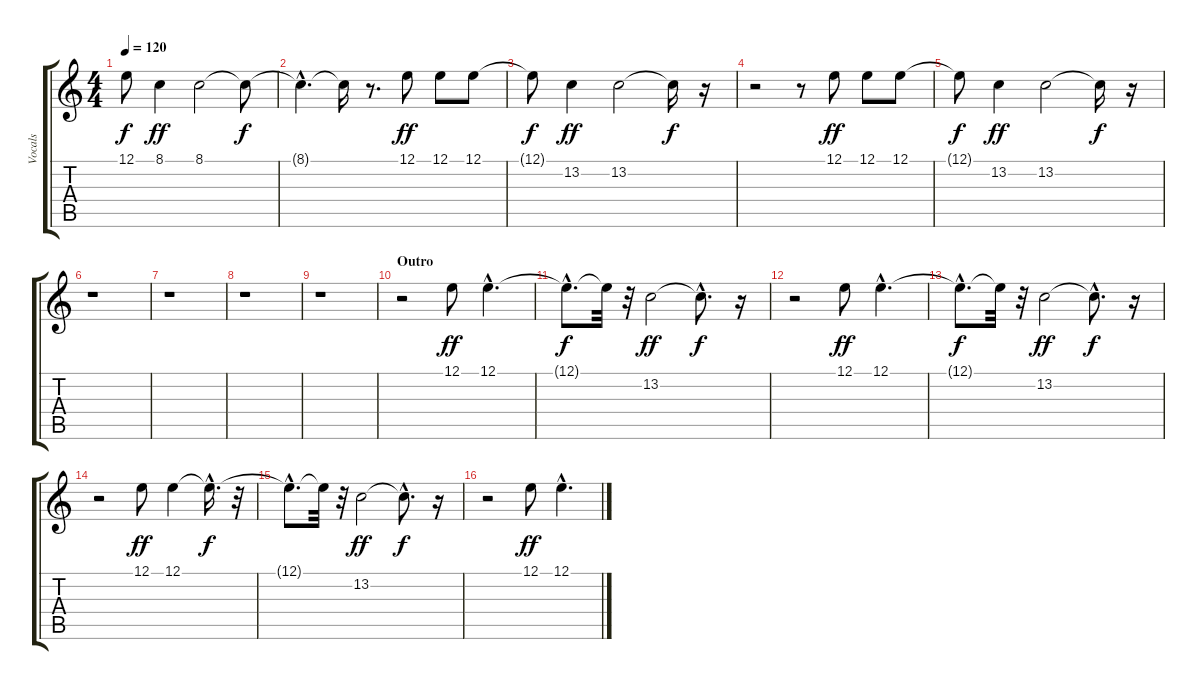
\track ("Vocals" "Vocals") {instrument flute}
\staff {score tabs}
\tuning (E4 B3 G3 D3 A2 E2) {hide}
\ts (4 4)
\tempo 120
\clef g2
\ks c
12.1{t}.8{dy f} 8.1.4{dy ff} 8.1.2 8.1{t}.8{dy f} |
8.1{hac t}.4{d} 8.1{t}.16 r.8{d} 12.1.8{dy ff} 12.1.8 12.1.8 |
12.1{t}.8{dy f} 13.2.4{dy ff} 13.2.2 13.2{t}.16{dy f} r.16 |
r.2 r.8 12.1.8{dy ff} 12.1.8 12.1.8 |
12.1{t}.8{dy f} 13.2.4{dy ff} 13.2.2 13.2{t}.16{dy f} r.16 |
r.1 |
r.1 |
r.1 |
r.1 |
\section ("" "Outro")
r.2 12.1.8{dy ff} 12.1{hac}.4{d} |
12.1{hac t}.8{d dy f} 12.1{t}.32 r.32 13.2.2{dy ff} 13.2{hac t}.8{d dy f} r.16 |
r.2 12.1.8{dy ff} 12.1{hac}.4{d} |
12.1{hac t}.8{d dy f} 12.1{t}.32 r.32 13.2.2{dy ff} 13.2{hac t}.8{d dy f} r.16 |
r.2 12.1.8{dy ff} 12.1.4 12.1{hac t}.16{d dy f} r.32 |
12.1{hac t}.8{d} 12.1{t}.32 r.32 13.2.2{dy ff} 13.2{hac t}.8{d dy f} r.16 |
r.2{volume 9} 12.1.8{dy ff} 12.1{hac}.4{d}
